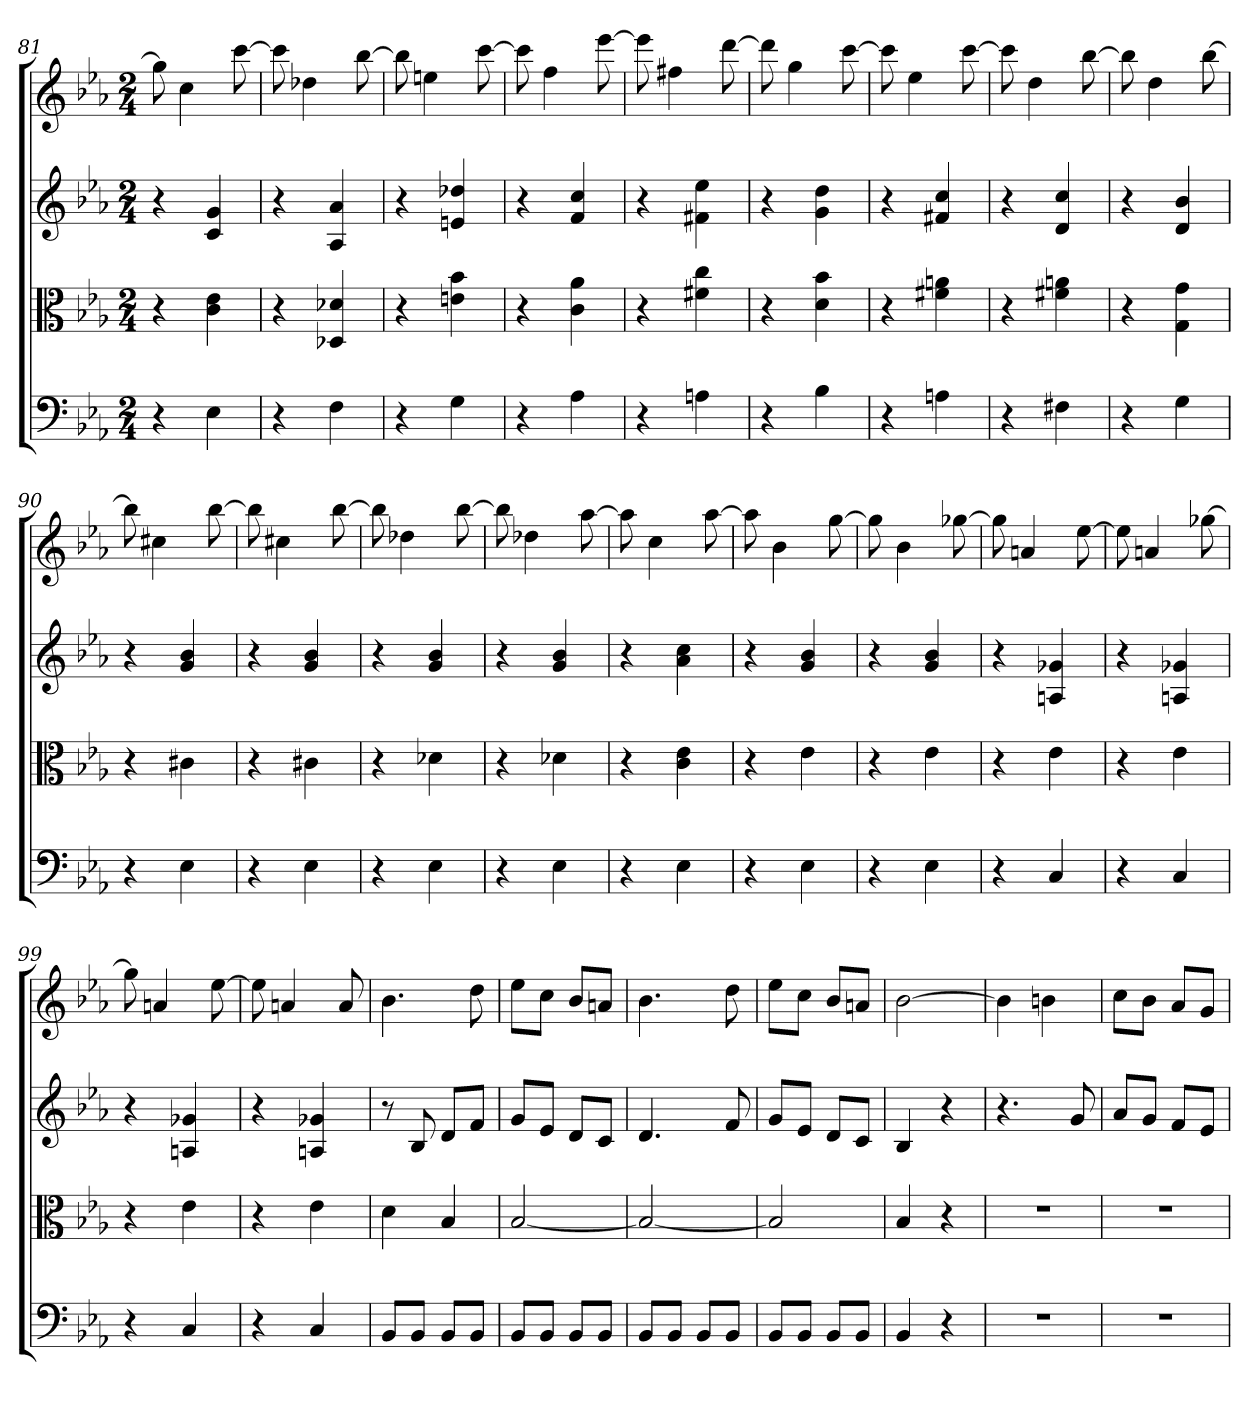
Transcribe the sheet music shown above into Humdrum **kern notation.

**kern	**kern	**kern	**kern
*part4	*part3	*part2	*part1
*staff4	*staff3	*staff2	*staff1
*clefF4	*clefC3	*	*
*k[b-e-a-]	*k[b-e-a-]	*k[b-e-a-]	*k[b-e-a-]
*E-:	*E-:	*E-:	*E-:
*M2/4	*M2/4	*M2/4	*M2/4
=81	=81	=81	=81
4r	4r	4r	8gg]
.	.	.	4cc
4E-	4c 4e-	4c 4g	.
.	.	.	[8ccc
=82	=82	=82	=82
4r	4r	4r	8ccc]
.	.	.	4dd-X
4F	4D-X 4d-X	4A- 4a-	.
.	.	.	[8bb-
=83	=83	=83	=83
4r	4r	4r	8bb-]
.	.	.	4een
4G	4en 4b-	4en 4dd-X	.
.	.	.	[8ccc
=84	=84	=84	=84
4r	4r	4r	8ccc]
.	.	.	4ff
4A-	4c 4a-	4f 4cc	.
.	.	.	[8eee-
=85	=85	=85	=85
4r	4r	4r	8eee-]
.	.	.	4ff#X
4An	4f#X 4cc	4f#X 4ee-	.
.	.	.	[8ddd
=86	=86	=86	=86
4r	4r	4r	8ddd]
.	.	.	4gg
4B-	4d 4b-	4g 4dd	.
.	.	.	[8ccc
=87	=87	=87	=87
4r	4r	4r	8ccc]
.	.	.	4ee-
4An	4f#X 4an	4f#X 4cc	.
.	.	.	[8ccc
=88	=88	=88	=88
4r	4r	4r	8ccc]
.	.	.	4dd
4F#X	4f#X 4an	4d 4cc	.
.	.	.	[8bb-
=89	=89	=89	=89
4r	4r	4r	8bb-]
.	.	.	4dd
4G	4G 4g	4d 4b-	.
.	.	.	[8bb-
=90	=90	=90	=90
4r	4r	4r	8bb-]
.	.	.	4cc#X
4E-	4c#X	4g 4b-	.
.	.	.	[8bb-
=91	=91	=91	=91
4r	4r	4r	8bb-]
.	.	.	4cc#X
4E-	4c#X	4g 4b-	.
.	.	.	[8bb-
=92	=92	=92	=92
4r	4r	4r	8bb-]
.	.	.	4dd-X
4E-	4d-X	4g 4b-	.
.	.	.	[8bb-
=93	=93	=93	=93
4r	4r	4r	8bb-]
.	.	.	4dd-X
4E-	4d-X	4g 4b-	.
.	.	.	[8aa-
=94	=94	=94	=94
4r	4r	4r	8aa-]
.	.	.	4cc
4E-	4c 4e-	4a- 4cc	.
.	.	.	[8aa-
=95	=95	=95	=95
4r	4r	4r	8aa-]
.	.	.	4b-
4E-	4e-	4g 4b-	.
.	.	.	[8gg
=96	=96	=96	=96
4r	4r	4r	8gg]
.	.	.	4b-
4E-	4e-	4g 4b-	.
.	.	.	[8gg-X
=97	=97	=97	=97
4r	4r	4r	8gg-]
.	.	.	4an
4C	4e-	4An 4g-X	.
.	.	.	[8ee-
=98	=98	=98	=98
4r	4r	4r	8ee-]
.	.	.	4an
4C	4e-	4An 4g-X	.
.	.	.	[8gg-X
=99	=99	=99	=99
4r	4r	4r	8gg-]
.	.	.	4an
4C	4e-	4An 4g-X	.
.	.	.	[8ee-
=100	=100	=100	=100
4r	4r	4r	8ee-]
.	.	.	4an
4C	4e-	4An 4g-X	.
.	.	.	8a
=101	=101	=101	=101
8BB-/L	4d	8r	4.b-
8BB-/J	.	8B-	.
8BB-/L	4B-	8dL	.
8BB-/J	.	8fJ	8dd
=102	=102	=102	=102
8BB-/L	[2B-	8gL	8ee-L
8BB-/J	.	8e-J	8ccJ
8BB-/L	.	8dL	8b-L
8BB-/J	.	8cJ	8anJ
=103	=103	=103	=103
8BB-/L	2B-_	4.d	4.b-
8BB-/J	.	.	.
8BB-/L	.	.	.
8BB-/J	.	8f	8dd
=104	=104	=104	=104
8BB-/L	2B-]	8gL	8ee-L
8BB-/J	.	8e-J	8ccJ
8BB-/L	.	8dL	8b-L
8BB-/J	.	8cJ	8anJ
=105	=105	=105	=105
4BB-	4B-	4B-	[2b-
4r	4r	4r	.
=106	=106	=106	=106
2r	2r	4.r	4b-]
.	.	.	4bn
.	.	8g	.
=107	=107	=107	=107
2r	2r	8a-L	8ccL
.	.	8gJ	8b-J
.	.	8fL	8a-L
.	.	8e-J	8gJ
=	=	=	=
*-	*-	*-	*-
